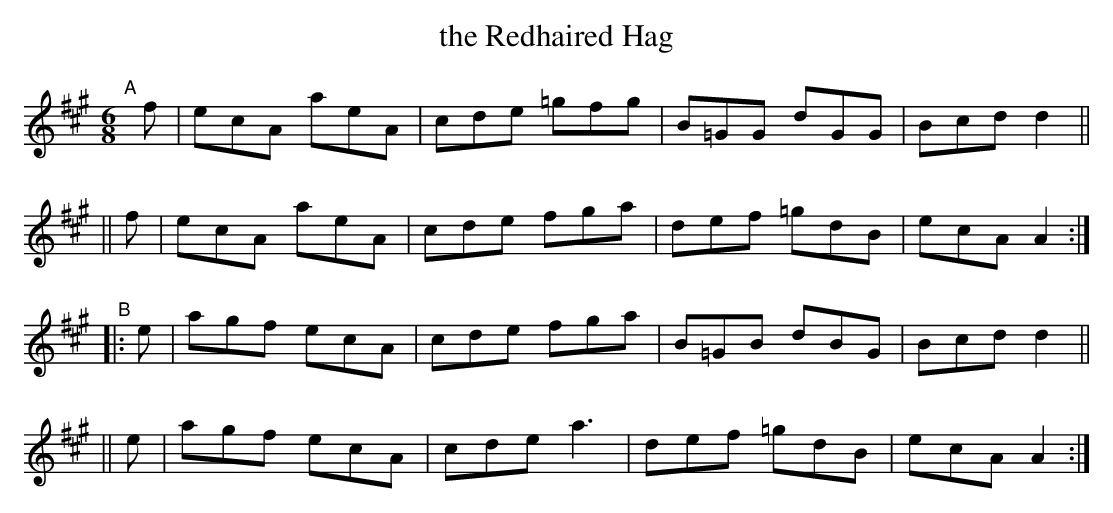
X:1
T: the Redhaired Hag
M: 6/8
L: 1/8
K: A
"^A"\
[|]f | ecA aeA | cde =gfg | B=GG dGG | Bcd d2 ||
|| f | ecA aeA | cde  fga | def =gdB | ecA A2 :|
"^B"\
|: e | agf ecA | cde fga | B=GB dBG | Bcd d2 ||
|| e | agf ecA | cde a3  | def =gdB | ecA A2 :|
